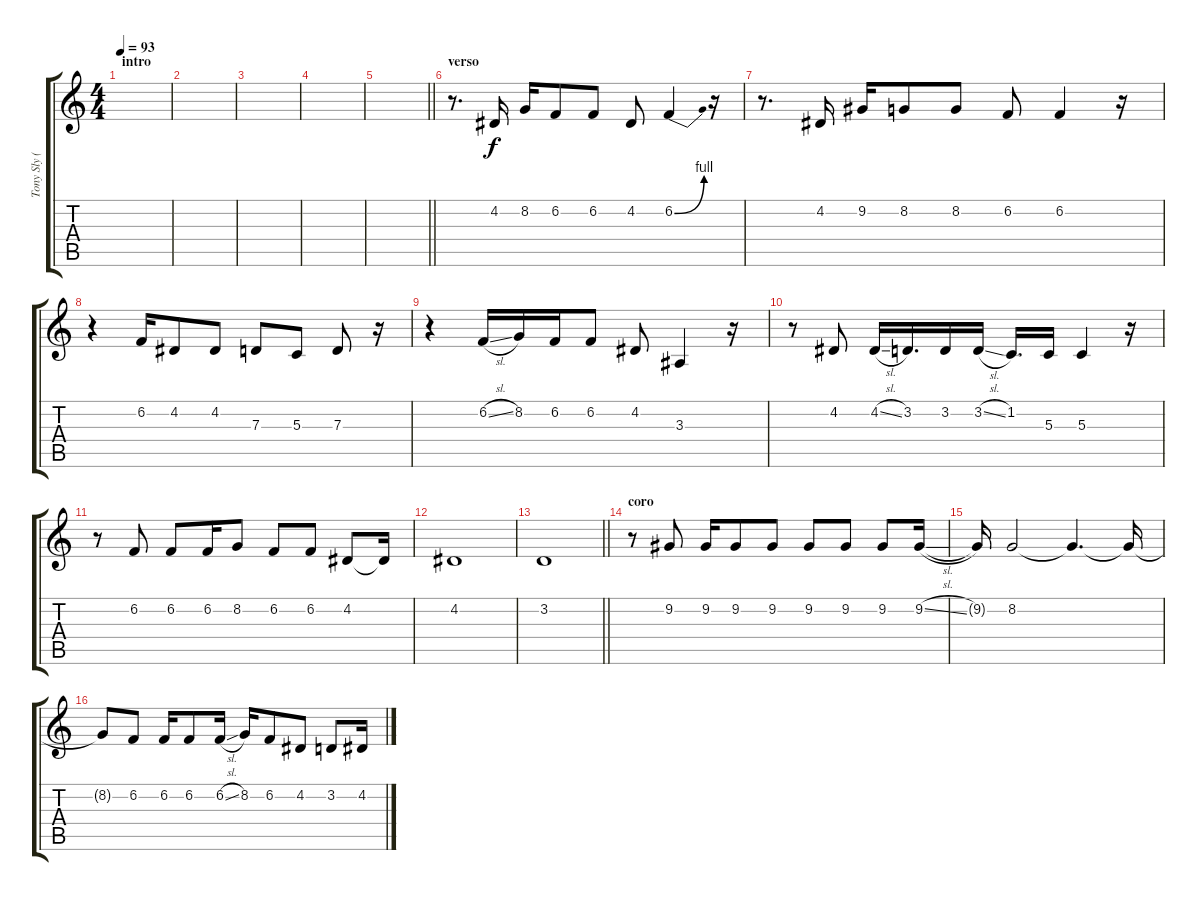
\track ("Tony Sly (Vocals)" "Tony Sly (") {instrument violin}
\staff {score tabs}
\tuning (E4 B3 G3 D3 A2 E2) {hide}
\ts (4 4)
\section ("" "intro")
\tempo 93
\clef g2
\ks c
|
|
|
|
\barLineRight lightlight
|
\section ("" "verso")
r.8{d} 4.2.16 8.2.16 6.2.8 6.2.8 4.2.8 6.2{be (bend 0 0 60 4)}.4 r.16 |
r.8{d} 4.2.16 9.2.16 8.2.8 8.2.8 6.2.8 6.2.4 r.16 |
r.4 6.2.16 4.2.8 4.2.8 7.3.8 5.3.8 7.3.8 r.16 |
r.4 6.2{sl}.16 8.2.16 6.2.16 6.2.8 4.2.8 3.3.4 r.16 |
r.8 4.2.8 4.2{sl}.16 3.2.16{d} 3.2.16 3.2{sl}.16 1.2.16{d} 5.3.16 5.3.4 r.16 |
r.8 6.2.8 6.2.8 6.2.16 8.2.8 6.2.8 6.2.8 4.2.8 4.2{t}.16 |
4.2.1 |
\barLineRight lightlight
3.2.1 |
\section ("" "coro")
r.8{balance 0} 9.2.8 9.2.16 9.2.8 9.2.8 9.2.8 9.2.8 9.2.8 9.2{sl}.16 |
9.2{t}.16 8.2.2 8.2{t}.4{d} 8.2{t}.16 |
8.2{t}.8 6.2.8 6.2.16 6.2.8 6.2{sl}.16 8.2.16 6.2.8 4.2.8 3.2.8 4.2.16
